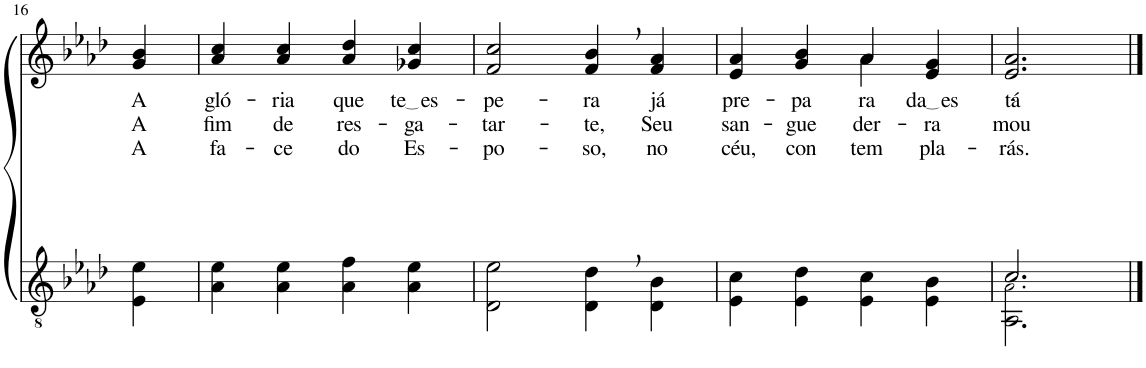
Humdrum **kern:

**kern	**kern	**text	**text	**text
*part2	*part1	*part1	*part1	*part1
*staff2	*staff1	*staff1	*staff1	*staff1
*I"Parte III e IV	*I"Parte I e II	*	*	*
!!LO:PB:g=z
*clefGv2	*clefG2	*	*	*
*Trd3c5	*Trd3c5	*	*	*
*k[b-e-a-d-]	*k[b-e-a-d-]	*	*	*
*M4/4	*M4/4	*	*	*
=16	=16	=16	=16	=16
!	!	!LO:LY:b	!LO:LY:b	!LO:LY:b
4E-\ 4e-\	4g/ 4b-/	A	A	A
=17	=17	=17	=17	=17
!	!	!LO:LY:b	!LO:LY:b	!LO:LY:b
4A-\ 4e-\	4a-/ 4cc/	gló-	fim	fa-
!	!	!LO:LY:b	!LO:LY:b	!LO:LY:b
4A-\ 4e-\	4a-/ 4cc/	-ria	de	-ce
!	!	!LO:LY:b	!LO:LY:b	!LO:LY:b
4A-\ 4f\	4a-/ 4dd-/	que	res-	do
!	!	!LO:LY:b	!LO:LY:b	!LO:LY:b
4A-\ 4e-\	4g-X/ 4cc/	te es	-ga-	Es-
=18	=18	=18	=18	=18
!	!	!LO:LY:b	!LO:LY:b	!LO:LY:b
2D-\ 2e-\	2f/ 2cc/	-pe-	-tar-	-po-
!	!	!LO:LY:b	!LO:LY:b	!LO:LY:b
4D-\, 4d-\,	4f/, 4b-/,	-ra	-te,	-so,
!	!	!LO:LY:b	!LO:LY:b	!LO:LY:b
4D-\ 4B-\	4f/ 4a-/	já	Seu	no
=19	=19	=19	=19	=19
*	*^	*	*	*
!	!	!	!LO:LY:b	!LO:LY:b	!LO:LY:b
4E-\ 4c\	2ryy	4e-/ 4a-/	pre-	san-	céu,
!	!	!	!LO:LY:b	!LO:LY:b	!LO:LY:b
4E-\ 4d-\	.	4g/ 4b-/	-pa-	-gue	con-
!	!	!	!LO:LY:b	!	!LO:LY:b
!	!	!	!	!LO:LY:b	!
4E-\ 4c\	4a-\	4a-/	.	der-	-tem-
!	!	!	!LO:LY:b	!LO:LY:b	!LO:LY:b
4E-\ 4B-\	4ryy	4e-/ 4g/	da es	-ra	-pla-
=20	=20	=20	=20	=20	=20
*^	*	*	*	*	*
!	!	!	!	!LO:LY:b	!LO:LY:b	!LO:LY:b
*	*	*v	*v	*	*	*
2.c/	2.AA-\ 2.A-!\	2.e-/ 2.a-/	tá-	mou	-rás.
*v	*v	*	*	*	*
==	==	==	==	==
*-	*-	*-	*-	*-
